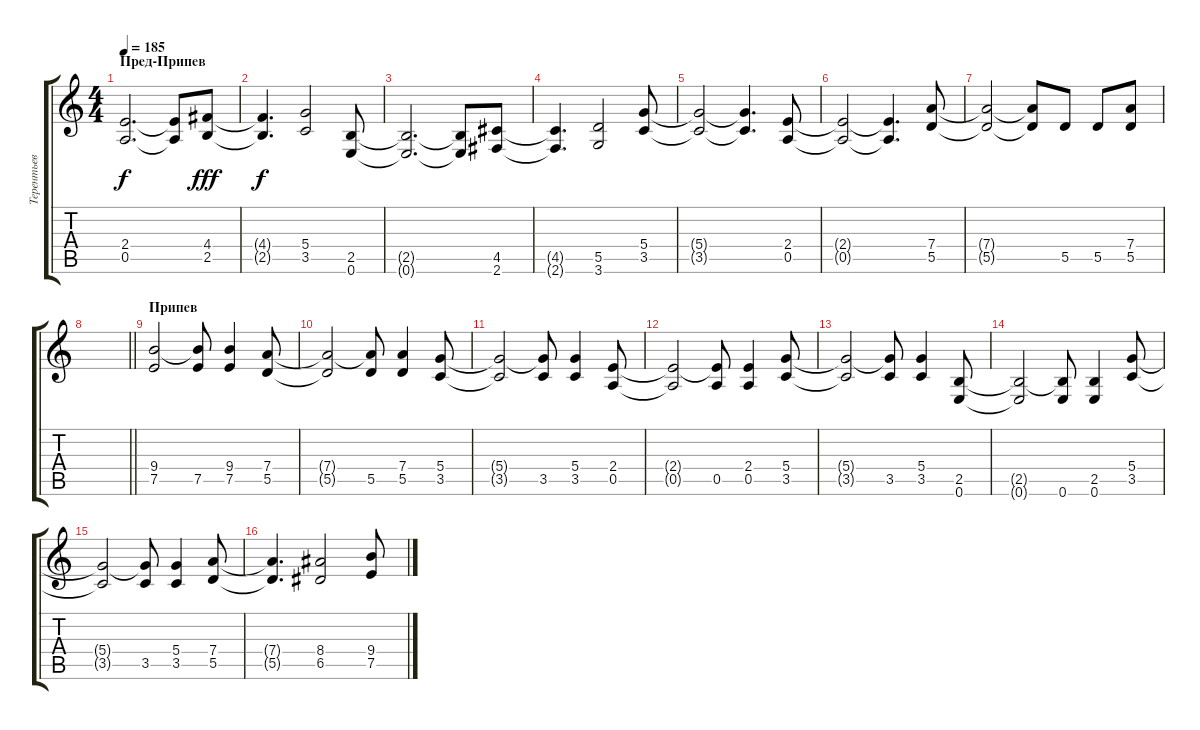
\track ("Терентьев" "Терентьев") {instrument distortionguitar}
\staff {score tabs}
\tuning (E4 B3 G3 D3 A2 E2) {hide}
\ts (4 4)
\section ("" "Пред-Припев")
\tempo 185
\clef g2
\ks c
(2.4{t} 0.5{t}).2{d dy f} (2.4{t} 0.5{t}).8 (4.4 2.5).8{dy fff} |
(4.4{t} 2.5{t}).4{d dy f} (5.4 3.5).2 (2.5 0.6).8 |
(2.5{t} 0.6{t}).2{d} (2.5{t} 0.6{t}).8 (4.5 2.6).8 |
(4.5{t} 2.6{t}).4{d} (5.5 3.6).2 (5.4 3.5).8 |
(5.4{t} 3.5{t}).2 (5.4{t} 3.5{t}).4{d} (2.4 0.5).8 |
(2.4{t} 0.5{t}).2 (2.4{t} 0.5{t}).4{d} (7.4 5.5).8 |
(7.4{t} 5.5{t}).2 (7.4{t} 5.5{t}).8 5.5.8 5.5.8 (7.4 5.5).8 |
\barLineRight lightlight
|
\section ("" "Припев")
(9.4 7.5).2 (9.4{t} 7.5).8 (9.4 7.5).4 (7.4 5.5).8 |
(7.4{t} 5.5{t}).2 (7.4{t} 5.5).8 (7.4 5.5).4 (5.4 3.5).8 |
(5.4{t} 3.5{t}).2 (5.4{t} 3.5).8 (5.4 3.5).4 (2.4 0.5).8 |
(2.4{t} 0.5{t}).2 (2.4{t} 0.5).8 (2.4 0.5).4 (5.4 3.5).8 |
(5.4{t} 3.5{t}).2 (5.4{t} 3.5).8 (5.4 3.5).4 (2.5 0.6).8 |
(2.5{t} 0.6{t}).2 (2.5{t} 0.6).8 (2.5 0.6).4 (5.4 3.5).8 |
(5.4{t} 3.5{t}).2 (5.4{t} 3.5).8 (5.4 3.5).4 (7.4 5.5).8 |
(7.4{t} 5.5{t}).4{d} (8.4 6.5).2 (9.4 7.5).8
